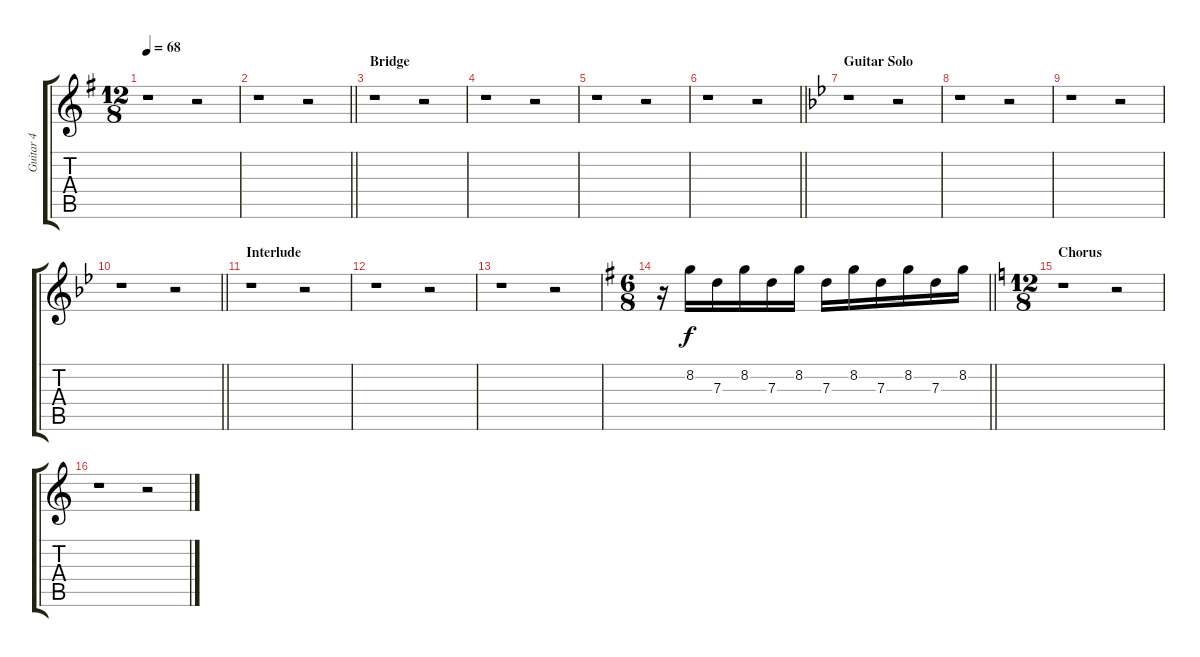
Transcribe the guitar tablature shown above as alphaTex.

\track ("Guitar 4" "Guitar 4") {instrument acousticguitarnylon}
\staff {score tabs}
\tuning (E4 B3 G3 D3 A2 E2) {hide}
\ts (12 8)
\tempo 68
\clef g2
\ks g
r.1{dy f} r.2 |
\barLineRight lightlight
r.1 r.2 |
\section ("" "Bridge")
r.1 r.2 |
r.1 r.2 |
r.1 r.2 |
\barLineRight lightlight
r.1 r.2 |
\section ("" "Guitar Solo")
\ks gminor
r.1 r.2 |
r.1 r.2 |
r.1 r.2 |
\barLineRight lightlight
r.1 r.2 |
\section ("" "Interlude")
r.1 r.2 |
r.1 r.2 |
r.1 r.2 |
\ts (6 8)
\barLineRight lightlight
\ks g
r.16 8.2.16 7.3.16 8.2.16 7.3.16 8.2.16 7.3.16 8.2.16 7.3.16 8.2.16 7.3.16 8.2.16 |
\ts (12 8)
\section ("" "Chorus")
\ks c
r.1 r.2 |
r.1 r.2
